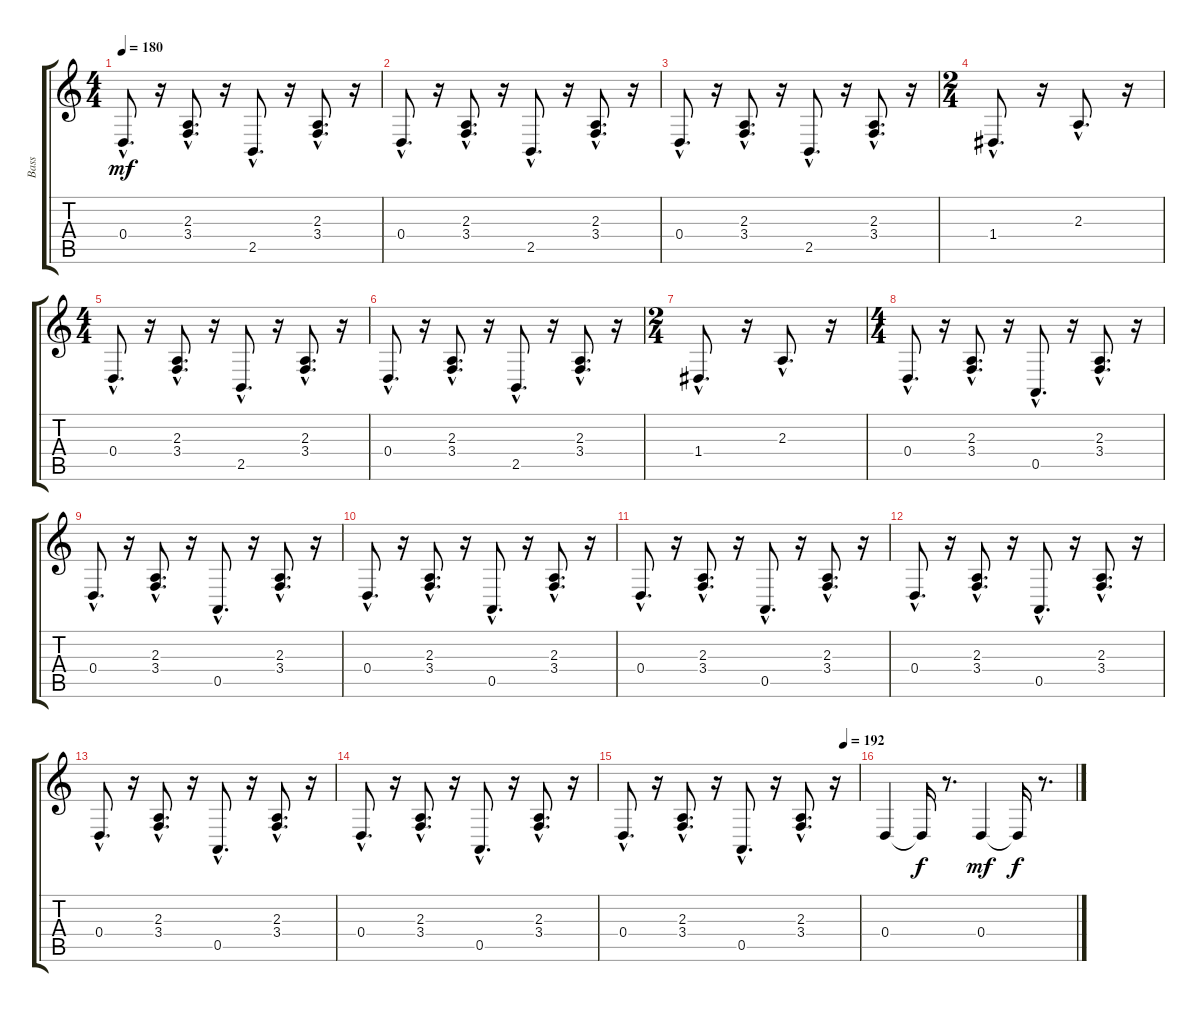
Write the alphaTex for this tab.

\track ("Bass" "Bass") {instrument drawbarorgan}
\staff {score tabs}
\tuning (E4 B3 G3 D3 A2 E2) {hide}
\ts (4 4)
\tempo 180
\clef g2
\ks c
0.4{hac}.8{d dy mf} r.16 (2.3{hac} 3.4{hac}).8{d} r.16 2.5{hac}.8{d} r.16 (2.3{hac} 3.4{hac}).8{d} r.16 |
0.4{hac}.8{d} r.16 (2.3{hac} 3.4{hac}).8{d} r.16 2.5{hac}.8{d} r.16 (2.3{hac} 3.4{hac}).8{d} r.16 |
0.4{hac}.8{d} r.16 (2.3{hac} 3.4{hac}).8{d} r.16 2.5{hac}.8{d} r.16 (2.3{hac} 3.4{hac}).8{d} r.16 |
\ts (2 4)
1.4{hac}.8{d} r.16 2.3{hac}.8{d} r.16 |
\ts (4 4)
0.4{hac}.8{d} r.16 (2.3{hac} 3.4{hac}).8{d} r.16 2.5{hac}.8{d} r.16 (2.3{hac} 3.4{hac}).8{d} r.16 |
0.4{hac}.8{d} r.16 (2.3{hac} 3.4{hac}).8{d} r.16 2.5{hac}.8{d} r.16 (2.3{hac} 3.4{hac}).8{d} r.16 |
\ts (2 4)
1.4{hac}.8{d} r.16 2.3{hac}.8{d} r.16 |
\ts (4 4)
0.4{hac}.8{d} r.16 (2.3{hac} 3.4{hac}).8{d} r.16 0.5{hac}.8{d} r.16 (2.3{hac} 3.4{hac}).8{d} r.16 |
0.4{hac}.8{d} r.16 (2.3{hac} 3.4{hac}).8{d} r.16 0.5{hac}.8{d} r.16 (2.3{hac} 3.4{hac}).8{d} r.16 |
0.4{hac}.8{d} r.16 (2.3{hac} 3.4{hac}).8{d} r.16 0.5{hac}.8{d} r.16 (2.3{hac} 3.4{hac}).8{d} r.16 |
0.4{hac}.8{d} r.16 (2.3{hac} 3.4{hac}).8{d} r.16 0.5{hac}.8{d} r.16 (2.3{hac} 3.4{hac}).8{d} r.16 |
0.4{hac}.8{d} r.16 (2.3{hac} 3.4{hac}).8{d} r.16 0.5{hac}.8{d} r.16 (2.3{hac} 3.4{hac}).8{d} r.16 |
0.4{hac}.8{d} r.16 (2.3{hac} 3.4{hac}).8{d} r.16 0.5{hac}.8{d} r.16 (2.3{hac} 3.4{hac}).8{d} r.16 |
0.4{hac}.8{d} r.16 (2.3{hac} 3.4{hac}).8{d} r.16 0.5{hac}.8{d} r.16 (2.3{hac} 3.4{hac}).8{d} r.16 |
\tempo (192 0.9375)
0.4{hac}.8{d} r.16 (2.3{hac} 3.4{hac}).8{d} r.16 0.5{hac}.8{d} r.16 (2.3{hac} 3.4{hac}).8{d} r.16 |
0.4.4 0.4{t}.16{dy f} r.8{d} 0.4.4{dy mf} 0.4{t}.16{dy f} r.8{d}
